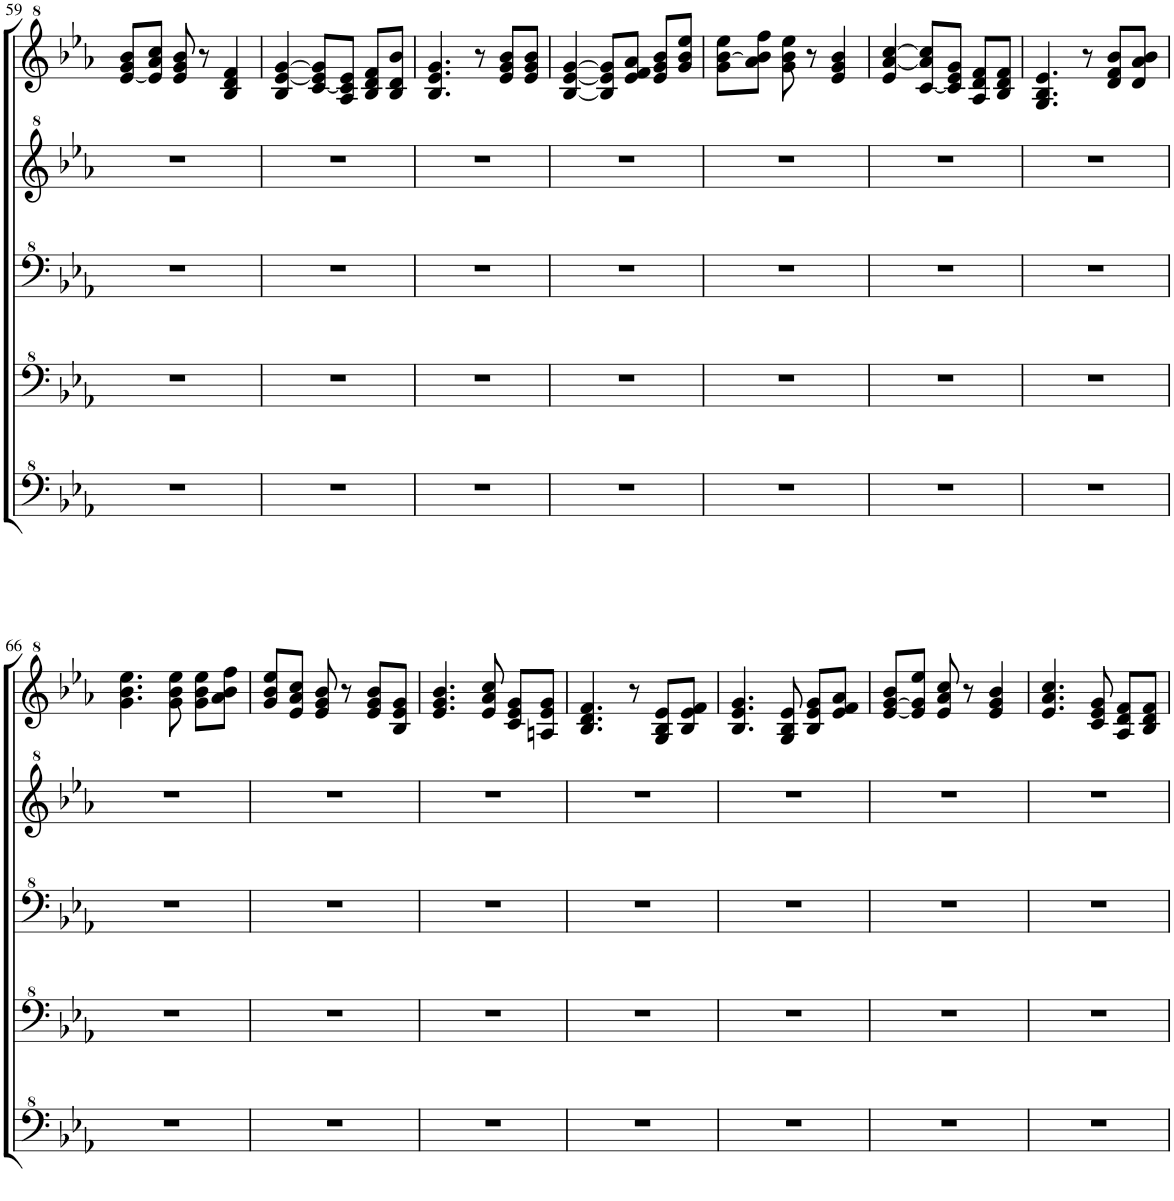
**kern	**kern	**kern	**kern	**kern
*part1	*part1	*part1	*part1	*part1
*staff5	*staff4	*staff3	*staff2	*staff1
*I"Model III	*	*	*	*
!!LO:PB:g=z
*clefF^4	*clefF^4	*clefF^4	*clefG^2	*clefG^2
*k[b-e-a-]	*k[b-e-a-]	*k[b-e-a-]	*k[b-e-a-]	*k[b-e-a-]
*M3/4	*M3/4	*M3/4	*M3/4	*M3/4
=59	=59	=59	=59	=59
2.r	2.r	2.r	2.r	[8ee-/ 8gg/ 8bb-/L
.	.	.	.	8ee-/] 8aa-/ 8ccc/J
.	.	.	.	8ee-/ 8gg/ 8bb-/
.	.	.	.	8r
.	.	.	.	4b-/ 4dd/ 4ff/
=60	=60	=60	=60	=60
2.r	2.r	2.r	2.r	4b-/ [4ee-/ [4gg/
.	.	.	.	[8cc/ 8ee-/] 8gg/]L
.	.	.	.	8a-/ 8cc/] 8ee-/J
.	.	.	.	8b-/ 8dd/ 8ff/L
.	.	.	.	8b-/ 8dd/ 8bb-/J
=61	=61	=61	=61	=61
2.r	2.r	2.r	2.r	4.b-/ 4.ee-/ 4.gg/
.	.	.	.	8r
.	.	.	.	8ee-/ 8gg/ 8bb-/L
.	.	.	.	8ee-/ 8gg/ 8bb-/J
=62	=62	=62	=62	=62
2.r	2.r	2.r	2.r	[4b-/ [4ee-/ [4gg/
.	.	.	.	8b-/] 8ee-/] 8gg/]L
.	.	.	.	8ee-/ 8ff/ 8aa-/J
.	.	.	.	8ee-/ 8gg/ 8bb-/L
.	.	.	.	8gg/ 8bb-/ 8eee-/J
=63	=63	=63	=63	=63
2.r	2.r	2.r	2.r	8gg\ [8bb-\ 8eee-\L
.	.	.	.	8aa-\ 8bb-\] 8fff\J
.	.	.	.	8gg\ 8bb-\ 8eee-\
.	.	.	.	8r
.	.	.	.	4ee-/ 4gg/ 4bb-/
=64	=64	=64	=64	=64
2.r	2.r	2.r	2.r	4ee-/ [4aa-/ [4ccc/
.	.	.	.	[8cc/ 8aa-/] 8ccc/]L
.	.	.	.	8cc/] 8ee-/ 8gg/J
.	.	.	.	8a-/ 8dd/ 8ff/L
.	.	.	.	8b-/ 8dd/ 8ff/J
=65	=65	=65	=65	=65
2.r	2.r	2.r	2.r	4.g/ 4.b-/ 4.ee-/
.	.	.	.	8r
.	.	.	.	8dd/ 8ff/ 8bb-/L
.	.	.	.	8dd/ 8aa-/ 8bb-/J
!!LO:LB:g=z
=66	=66	=66	=66	=66
2.r	2.r	2.r	2.r	4.gg\ 4.bb-\ 4.eee-\
.	.	.	.	8gg\ 8bb-\ 8eee-\
.	.	.	.	8gg\ 8bb-\ 8eee-\L
.	.	.	.	8aa-\ 8bb-\ 8fff\J
=67	=67	=67	=67	=67
2.r	2.r	2.r	2.r	8gg/ 8bb-/ 8eee-/L
.	.	.	.	8ee-/ 8aa-/ 8ccc/J
.	.	.	.	8ee-/ 8gg/ 8bb-/
.	.	.	.	8r
.	.	.	.	8ee-/ 8gg/ 8bb-/L
.	.	.	.	8b-/ 8ee-/ 8gg/J
=68	=68	=68	=68	=68
2.r	2.r	2.r	2.r	4.ee-/ 4.gg/ 4.bb-/
.	.	.	.	8ee-/ 8aa-/ 8ccc/
.	.	.	.	8cc/ 8ee-/ 8gg/L
.	.	.	.	8an/ 8ee-/ 8gg/J
=69	=69	=69	=69	=69
2.r	2.r	2.r	2.r	4.b-/ 4.dd/ 4.ff/
.	.	.	.	8r
.	.	.	.	8g/ 8b-/ 8ee-/L
.	.	.	.	8b-/ 8ee-/ 8ff/J
=70	=70	=70	=70	=70
2.r	2.r	2.r	2.r	4.b-/ 4.ee-/ 4.gg/
.	.	.	.	8g/ 8b-/ 8ee-/
.	.	.	.	8b-/ 8ee-/ 8gg/L
.	.	.	.	8ee-/ 8ff/ 8aa-/J
=71	=71	=71	=71	=71
2.r	2.r	2.r	2.r	[8ee-/ [8gg/ 8bb-/L
.	.	.	.	8ee-/] 8gg/] 8eee-/J
.	.	.	.	8ee-/ 8aa-/ 8ccc/
.	.	.	.	8r
.	.	.	.	4ee-/ 4gg/ 4bb-/
=72	=72	=72	=72	=72
2.r	2.r	2.r	2.r	4.ee-/ 4.aa-/ 4.ccc/
.	.	.	.	8cc/ 8ee-/ 8gg/
.	.	.	.	8a-/ 8dd/ 8ff/L
.	.	.	.	8b-/ 8dd/ 8ff/J
=	=	=	=	=
*-	*-	*-	*-	*-
